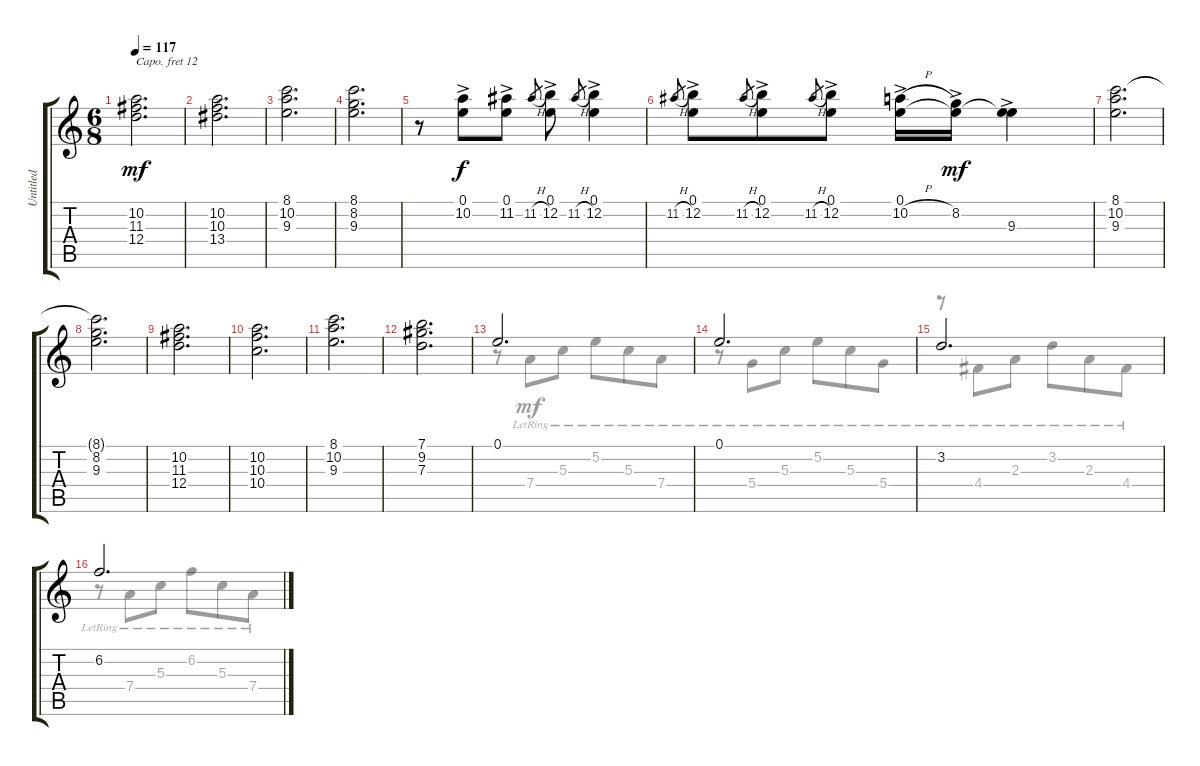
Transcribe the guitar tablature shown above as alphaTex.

\track ("Untitled" "Untitled") {instrument rockorgan}
\staff {score tabs}
\capo 12
\tuning (E4 B3 G3 D3 A2 E2) {hide}
\voice
\ts (6 8)
\tempo 117
\clef g2
\ks c
(10.2 11.3 12.4).2{d dy mf} |
(10.2 10.3 13.4).2{d} |
(8.1 10.2 9.3).2{d} |
(8.1 8.2 9.3).2{d} |
r.8 (0.1{ac} 10.2{ac}).8{dy f} (0.1{ac} 11.2{ac}).8 11.2{h}.8{gr} (0.1{ac} 12.2{ac}).8 11.2{h}.8{gr} (0.1{ac} 12.2{ac}).4 |
11.2{h}.8{gr} (0.1{ac} 12.2{ac}).8 11.2{h}.8{gr} (0.1{ac} 12.2{ac}).8 11.2{h}.8{gr} (0.1{ac} 12.2{ac}).8 (0.1{ac} 10.2{h ac}).16 (0.1{t} 8.2{ac}).16{dy mf} (0.1{t} 9.3{ac}).4 |
(8.1 10.2 9.3).2{d} |
(8.1{t} 8.2 9.3).2{d} |
(10.2 11.3 12.4).2{d} |
(10.2 10.3 10.4).2{d} |
(8.1 10.2 9.3).2{d} |
(7.1 9.2 7.3).2{d} |
0.1.2{d} |
0.1.2{d} |
3.2.2{d} |
6.2.2{d}
\voice
\clef g2
\ottava regular
\simile none
\ks c
|
|
|
|
|
|
|
|
|
|
|
|
r.8 7.4{lr}.8 5.3{lr}.8 5.2{lr}.8 5.3{lr}.8 7.4{lr}.8 |
r.8 5.4{lr}.8 5.3{lr}.8 5.2{lr}.8 5.3{lr}.8 5.4{lr}.8 |
r.8 4.4{lr}.8 2.3{lr}.8 3.2{lr}.8 2.3{lr}.8 4.4{lr}.8 |
r.8 7.4{lr}.8 5.3{lr}.8 6.2{lr}.8 5.3{lr}.8 7.4{lr}.8
